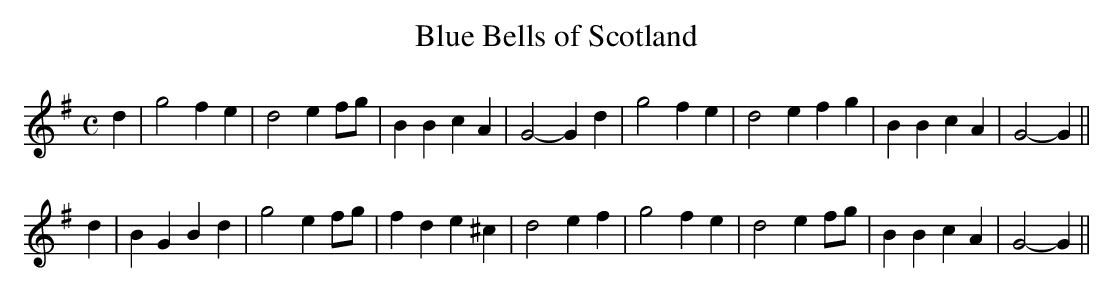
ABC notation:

X:1
T:Blue Bells of Scotland
M:C
L:1/4
K:G
d|g2 f e|d2 e f/g/|B B c A |G2-G d|g2 f e|d2 e fg|B B c A|G2-G||
d|B G B d|g2 e f/g/|f d e ^c|d2 e f|g2 f e|d2 e f/g/|B B c A|G2-G||
